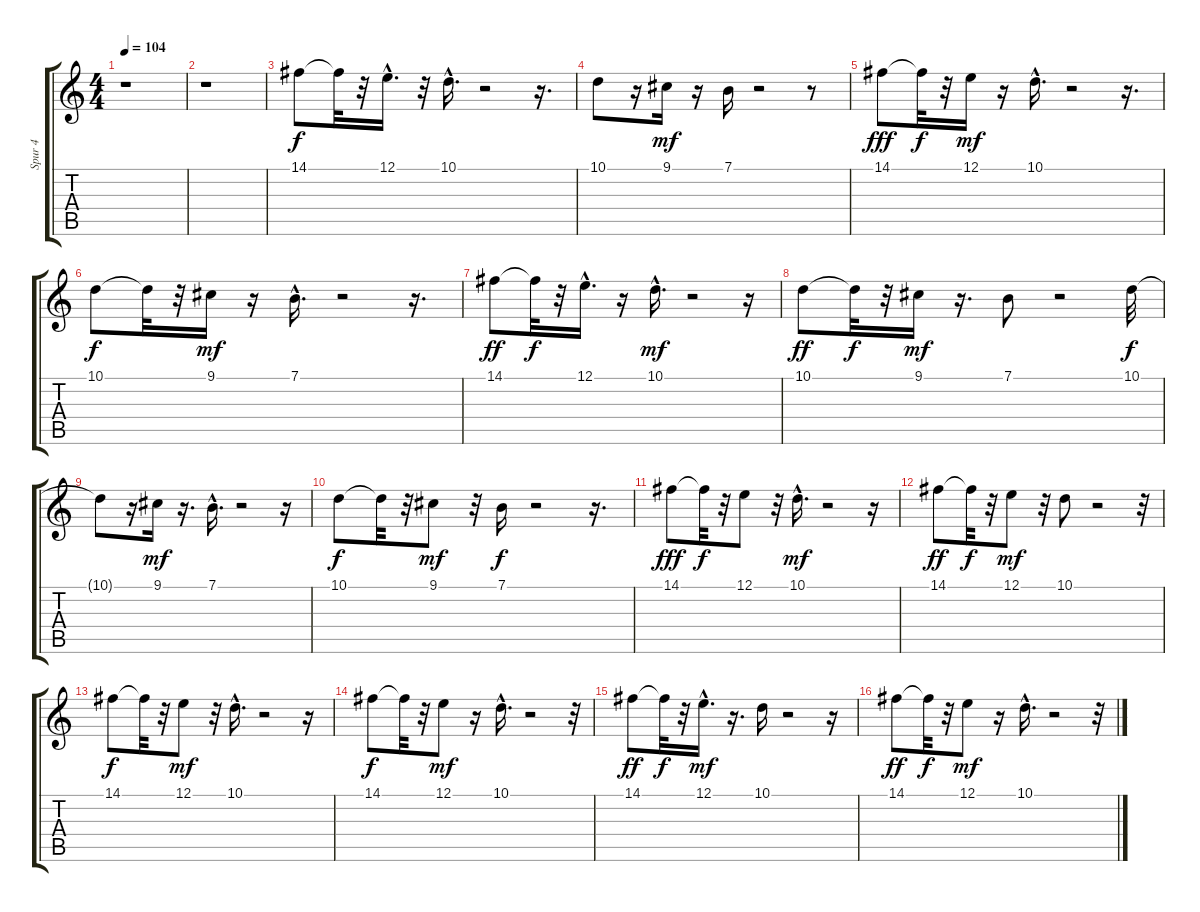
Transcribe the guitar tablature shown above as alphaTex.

\track ("Spur 4" "Spur 4") {instrument pad1newage}
\staff {score tabs}
\tuning (E4 B3 G3 D3 A2 E2) {hide}
\ts (4 4)
\tempo 104
\clef g2
\ks c
r.1{dy f} |
r.1 |
14.1.8 14.1{t}.32 r.32 12.1{hac}.16{d} r.32 10.1{hac}.16{d} r.2 r.16{d} |
10.1.8 r.16 9.1.16{dy mf} r.16 7.1.16 r.2 r.8 |
14.1.8{dy fff} 14.1{t}.32{dy f} r.32 12.1.16{dy mf} r.16 10.1{hac}.16{d} r.2 r.16{d} |
10.1.8{dy f} 10.1{t}.32 r.32 9.1.16{dy mf} r.16 7.1{hac}.16{d} r.2 r.16{d} |
14.1.8{dy ff} 14.1{t}.32{dy f} r.32 12.1{hac}.16{d} r.16 10.1{hac}.16{d dy mf} r.2 r.16 |
10.1.8{dy ff} 10.1{t}.32{dy f} r.32 9.1.16{dy mf} r.16{d} 7.1.8 r.2 10.1.32{dy f} |
10.1{t}.8 r.16 9.1.16{dy mf} r.16{d} 7.1{hac}.16{d} r.2 r.16 |
10.1.8{dy f} 10.1{t}.32 r.32 9.1.8{dy mf} r.32 7.1.16{dy f} r.2 r.16{d} |
14.1.8{dy fff} 14.1{t}.32{dy f} r.32 12.1.8 r.32 10.1{hac}.16{d dy mf} r.2 r.16 |
14.1.8{dy ff} 14.1{t}.32{dy f} r.32 12.1.8{dy mf} r.32 10.1.8 r.2 r.32 |
14.1.8{dy f} 14.1{t}.32 r.32 12.1.8{dy mf} r.32 10.1{hac}.16{d} r.2 r.16 |
14.1.8{dy f} 14.1{t}.32 r.32 12.1.8{dy mf} r.16 10.1{hac}.16{d} r.2 r.32 |
14.1.8{dy ff} 14.1{t}.32{dy f} r.32 12.1{hac}.16{d dy mf} r.16{d} 10.1.16 r.2 r.16 |
14.1.8{dy ff} 14.1{t}.32{dy f} r.32 12.1.8{dy mf} r.16 10.1{hac}.16{d} r.2 r.32
